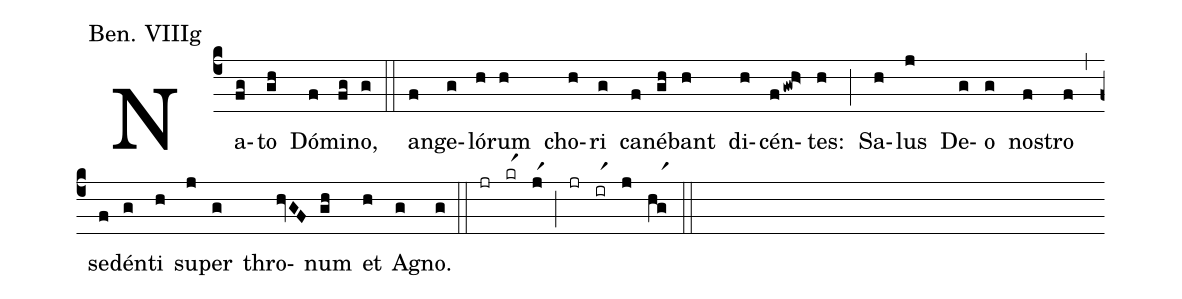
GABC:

annotation: Ben. VIIIg;
%%
(c4)Na(fg)to(gh) Dó(f)mi(fg)no,(g) (::) an(f)ge(g)ló(h)rum(h) cho(h)ri(g) ca(f)né(gh)bant(h) di(h)cén(fgwh>)tes:(h) (;) Sa(h)lus(j) De(g)o(g) no(f)stro(f) (,) se(f)dén(g)ti(h) su(j)per(g) thro(hvGF)num(gh) et(h) A(g)gno.(g) (::) (jr)(krr1)(jr1)(;)(jr)(irr1)(j)(hgr1)(::)
